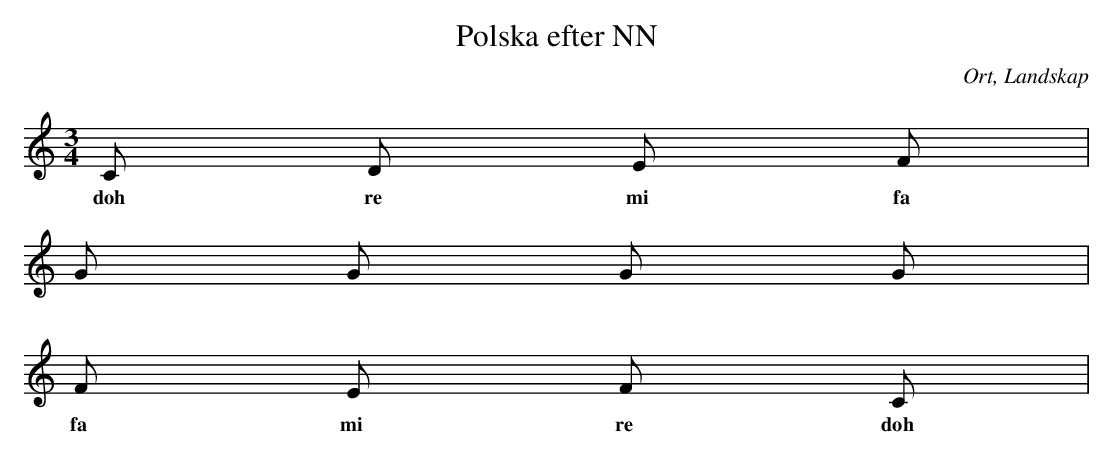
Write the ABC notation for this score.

X:1
T:Polska efter NN
O:Ort, Landskap
M:3/4
L:1/8
K:C
C D E F|
w: doh re mi fa
G G G G|
w:
F E F C|
w: fa mi re doh
